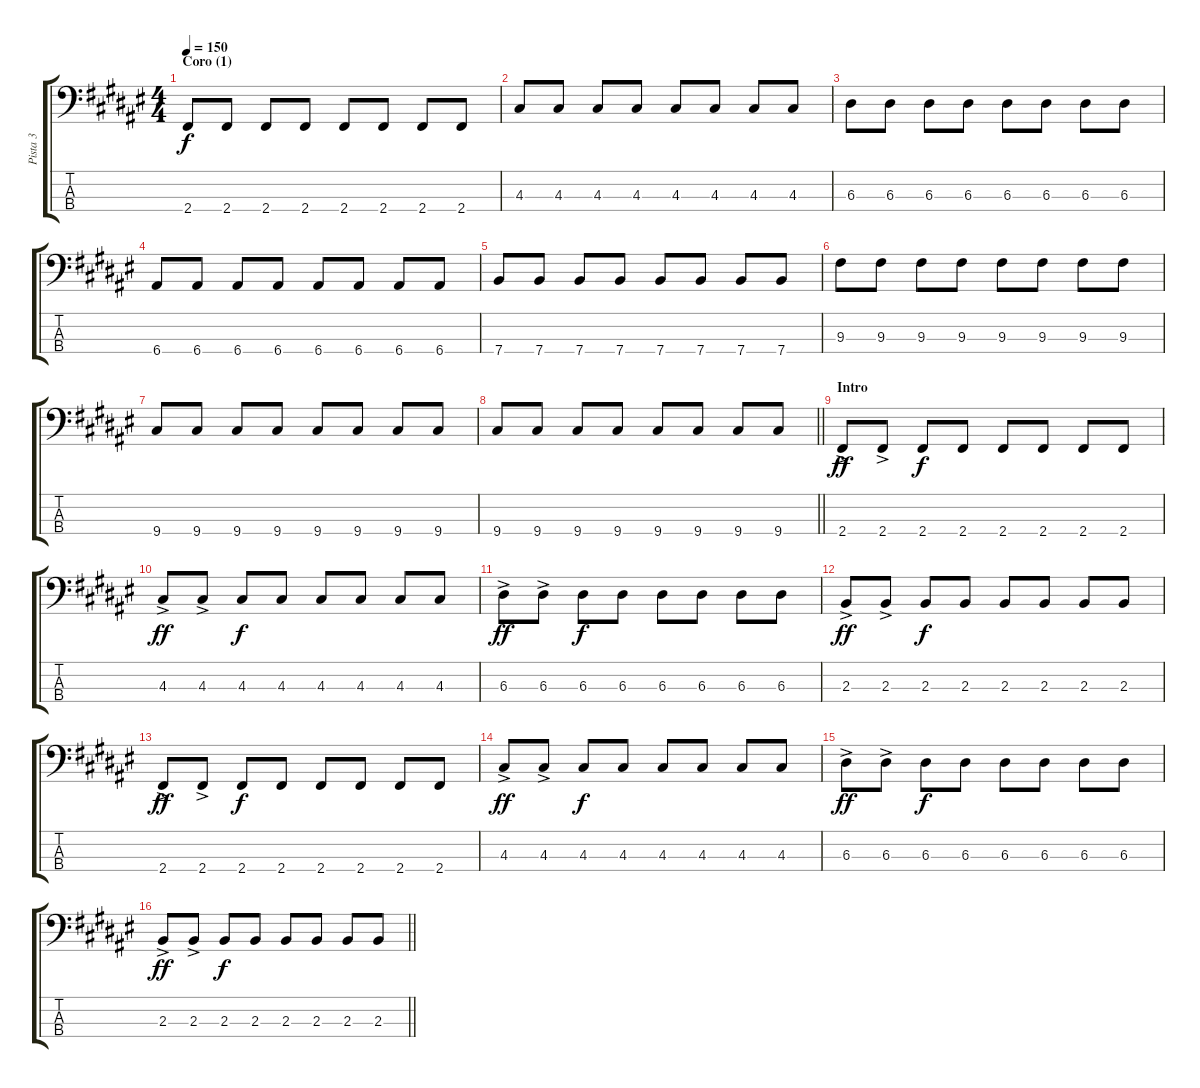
\track ("Pista 3" "Pista 3") {instrument electricbassfinger}
\staff {score tabs}
\tuning (G2 D2 A1 E1) {hide}
\ts (4 4)
\section ("" "Coro (1)")
\tempo 150
\clef f4
\ks d#minor
2.4.8{dy f} 2.4.8 2.4.8 2.4.8 2.4.8 2.4.8 2.4.8 2.4.8 |
4.3.8 4.3.8 4.3.8 4.3.8 4.3.8 4.3.8 4.3.8 4.3.8 |
6.3.8 6.3.8 6.3.8 6.3.8 6.3.8 6.3.8 6.3.8 6.3.8 |
6.4.8 6.4.8 6.4.8 6.4.8 6.4.8 6.4.8 6.4.8 6.4.8 |
7.4.8 7.4.8 7.4.8 7.4.8 7.4.8 7.4.8 7.4.8 7.4.8 |
9.3.8 9.3.8 9.3.8 9.3.8 9.3.8 9.3.8 9.3.8 9.3.8 |
9.4.8 9.4.8 9.4.8 9.4.8 9.4.8 9.4.8 9.4.8 9.4.8 |
\barLineRight lightlight
9.4.8 9.4.8 9.4.8 9.4.8 9.4.8 9.4.8 9.4.8 9.4.8 |
\section ("" "Intro")
2.4{ac}.8{dy ff} 2.4{ac}.8 2.4.8{dy f} 2.4.8 2.4.8 2.4.8 2.4.8 2.4.8 |
4.3{ac}.8{dy ff} 4.3{ac}.8 4.3.8{dy f} 4.3.8 4.3.8 4.3.8 4.3.8 4.3.8 |
6.3{ac}.8{dy ff} 6.3{ac}.8 6.3.8{dy f} 6.3.8 6.3.8 6.3.8 6.3.8 6.3.8 |
2.3{ac}.8{dy ff} 2.3{ac}.8 2.3.8{dy f} 2.3.8 2.3.8 2.3.8 2.3.8 2.3.8 |
2.4{ac}.8{dy ff} 2.4{ac}.8 2.4.8{dy f} 2.4.8 2.4.8 2.4.8 2.4.8 2.4.8 |
4.3{ac}.8{dy ff} 4.3{ac}.8 4.3.8{dy f} 4.3.8 4.3.8 4.3.8 4.3.8 4.3.8 |
6.3{ac}.8{dy ff} 6.3{ac}.8 6.3.8{dy f} 6.3.8 6.3.8 6.3.8 6.3.8 6.3.8 |
\barLineRight lightlight
2.3{ac}.8{dy ff} 2.3{ac}.8 2.3.8{dy f} 2.3.8 2.3.8 2.3.8 2.3.8 2.3.8
